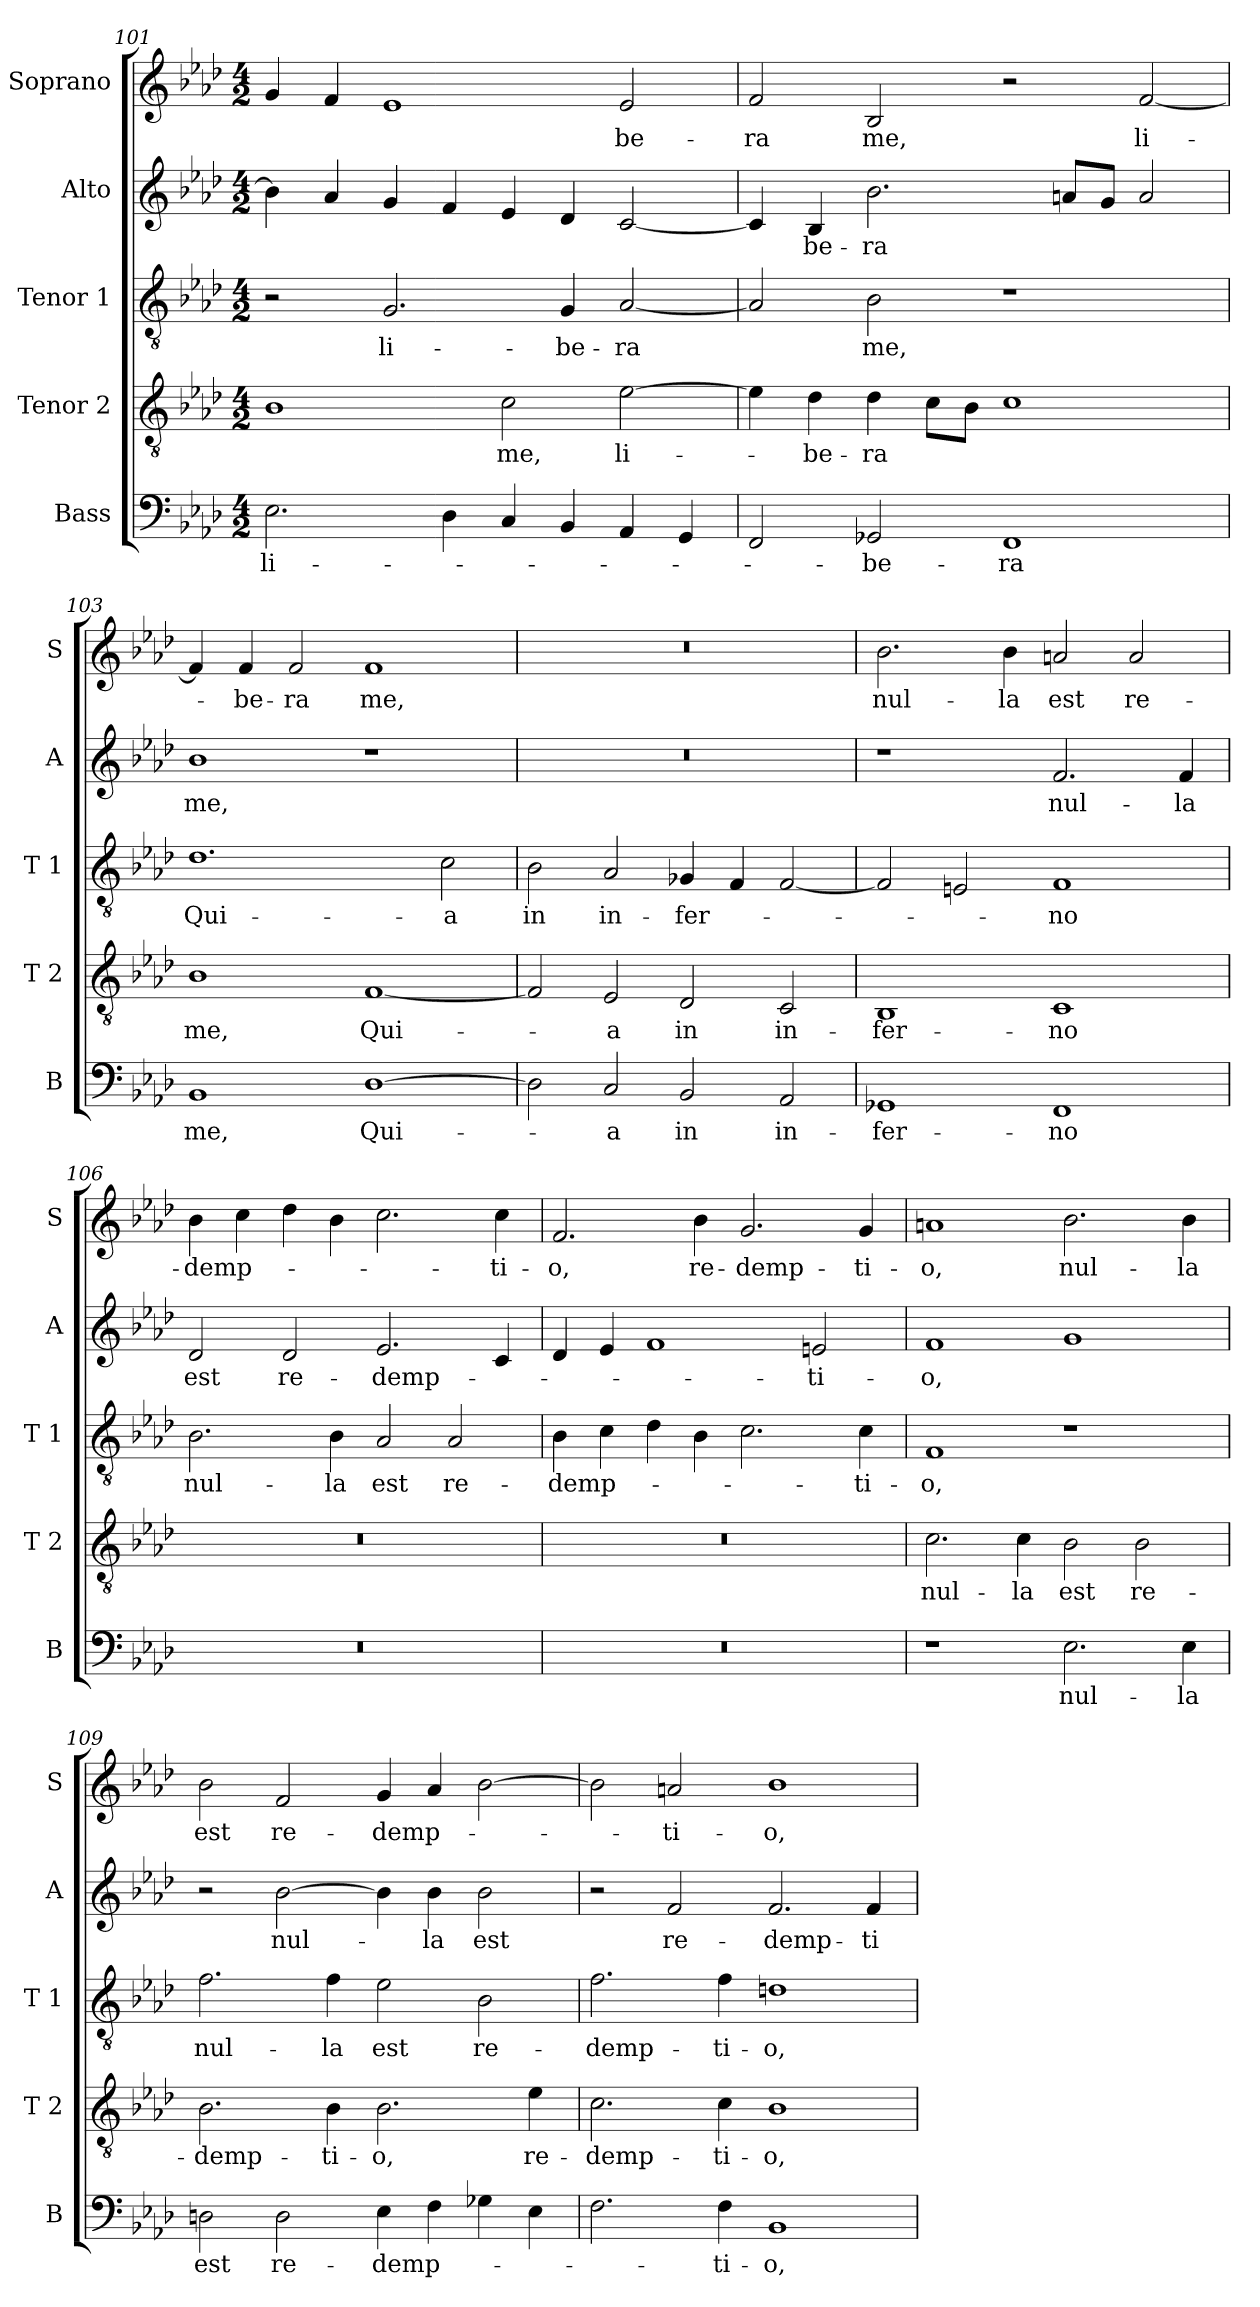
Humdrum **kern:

**kern	**text	**kern	**text	**kern	**text	**kern	**text	**kern	**text
*part5	*part5	*part4	*part4	*part3	*part3	*part2	*part2	*part1	*part1
*staff5	*staff5	*staff4	*staff4	*staff3	*staff3	*staff2	*staff2	*staff1	*staff1
*I"Bass	*	*I"Tenor 2	*	*I"Tenor 1	*	*I"Alto	*	*I"Soprano	*
*I'B	*	*I'T 2	*	*I'T 1	*	*I'A	*	*I'S	*
!!LO:LB:g=z
*clefF4	*	*clefGv2	*	*clefGv2	*	*clefG2	*	*clefG2	*
*k[b-e-a-d-]	*	*k[b-e-a-d-]	*	*k[b-e-a-d-]	*	*k[b-e-a-d-]	*	*k[b-e-a-d-]	*
*A-:	*	*A-:	*	*A-:	*	*A-:	*	*A-:	*
*M4/2	*	*M4/2	*	*M4/2	*	*M4/2	*	*M4/2	*
=101	=101	=101	=101	=101	=101	=101	=101	=101	=101
!	!LO:LY:b	!	!	!	!	!	!	!	!
2.E-\	li-	1B-	.	2r	.	4b-\]	.	4g/	.
.	.	.	.	.	.	4a-/	.	4f/	.
!	!	!	!	!	!LO:LY:b	!	!	!	!
.	.	.	.	2.G/	li-	4g/	.	1e-	.
4D-\	.	.	.	.	.	4f/	.	.	.
!	!	!	!LO:LY:b	!	!	!	!	!	!
4C/	.	2c\	me,	.	.	4e-/	.	.	.
!	!	!	!	!	!LO:LY:b	!	!	!	!
4BB-/	.	.	.	4G/	-be-	4d-/	.	.	.
!	!	!	!LO:LY:b	!	!LO:LY:b	!	!	!	!LO:LY:b
4AA-/	.	[2e-\	li-	[2A-/	-ra	[2c/	.	2e-/	-be-
4GG/	.	.	.	.	.	.	.	.	.
=102	=102	=102	=102	=102	=102	=102	=102	=102	=102
!	!	!	!	!	!	!	!	!	!LO:LY:b
2FF/	.	4e-\]	.	2A-/]	.	4c/]	.	2f/	-ra
!	!	!	!LO:LY:b	!	!	!	!LO:LY:b	!	!
.	.	4d-\	-be-	.	.	4B-/	-be-	.	.
!	!LO:LY:b	!	!LO:LY:b	!	!LO:LY:b	!	!LO:LY:b	!	!LO:LY:b
2GG-X/	-be-	4d-\	-ra	2B-\	me,	2.b-\	-ra	2B-/	me,
.	.	8c\L	.	.	.	.	.	.	.
.	.	8B-\J	.	.	.	.	.	.	.
!	!LO:LY:b	!	!	!	!	!	!	!	!
1FF	-ra	1c	.	1r	.	.	.	2r	.
.	.	.	.	.	.	8an/L	.	.	.
.	.	.	.	.	.	8g/J	.	.	.
!	!	!	!	!	!	!	!	!	!LO:LY:b
.	.	.	.	.	.	2a/	.	[2f/	li-
=103	=103	=103	=103	=103	=103	=103	=103	=103	=103
!	!LO:LY:b	!	!LO:LY:b	!	!LO:LY:b	!	!LO:LY:b	!	!
1BB-	me,	1B-	me,	1.d-	Qui-	1b-	me,	4f/]	.
!	!	!	!	!	!	!	!	!	!LO:LY:b
.	.	.	.	.	.	.	.	4f/	-be-
!	!	!	!	!	!	!	!	!	!LO:LY:b
.	.	.	.	.	.	.	.	2f/	-ra
!	!LO:LY:b	!	!LO:LY:b	!	!	!	!	!	!LO:LY:b
[1D-	Qui-	[1F	Qui-	.	.	1r	.	1f	me,
!	!	!	!	!	!LO:LY:b	!	!	!	!
.	.	.	.	2c\	-a	.	.	.	.
=104	=104	=104	=104	=104	=104	=104	=104	=104	=104
!	!	!	!	!	!LO:LY:b	!	!	!	!
2D-\]	.	2F/]	.	2B-\	in	0r	.	0r	.
!	!LO:LY:b	!	!LO:LY:b	!	!LO:LY:b	!	!	!	!
2C/	-a	2E-/	-a	2A-/	in-	.	.	.	.
!	!LO:LY:b	!	!LO:LY:b	!	!LO:LY:b	!	!	!	!
2BB-/	in	2D-/	in	4G-X/	-fer-	.	.	.	.
.	.	.	.	4F/	.	.	.	.	.
!	!LO:LY:b	!	!LO:LY:b	!	!	!	!	!	!
2AA-/	in-	2C/	in-	[2F/	.	.	.	.	.
=105	=105	=105	=105	=105	=105	=105	=105	=105	=105
!	!LO:LY:b	!	!LO:LY:b	!	!	!	!	!	!LO:LY:b
1GG-X	-fer-	1BB-	-fer-	2F/]	.	1r	.	2.b-\	nul-
.	.	.	.	2En/	.	.	.	.	.
!	!	!	!	!	!	!	!	!	!LO:LY:b
.	.	.	.	.	.	.	.	4b-\	-la
!	!LO:LY:b	!	!LO:LY:b	!	!LO:LY:b	!	!LO:LY:b	!	!LO:LY:b
1FF	-no	1C	-no	1F	-no	2.f/	nul-	2an/	est
!	!	!	!	!	!	!	!	!	!LO:LY:b
.	.	.	.	.	.	.	.	2a/	re-
!	!	!	!	!	!	!	!LO:LY:b	!	!
.	.	.	.	.	.	4f/	-la	.	.
!!LO:PB:g=z
=106	=106	=106	=106	=106	=106	=106	=106	=106	=106
!	!	!	!	!	!LO:LY:b	!	!LO:LY:b	!	!LO:LY:b
0r	.	0r	.	2.B-\	nul-	2d-/	est	4b-\	-demp-
.	.	.	.	.	.	.	.	4cc\	.
!	!	!	!	!	!	!	!LO:LY:b	!	!
.	.	.	.	.	.	2d-/	re-	4dd-\	.
!	!	!	!	!	!LO:LY:b	!	!	!	!
.	.	.	.	4B-\	-la	.	.	4b-\	.
!	!	!	!	!	!LO:LY:b	!	!LO:LY:b	!	!
.	.	.	.	2A-/	est	2.e-/	-demp-	2.cc\	.
!	!	!	!	!	!LO:LY:b	!	!	!	!
.	.	.	.	2A-/	re-	.	.	.	.
!	!	!	!	!	!	!	!	!	!LO:LY:b
.	.	.	.	.	.	4c/	.	4cc\	-ti-
=107	=107	=107	=107	=107	=107	=107	=107	=107	=107
!	!	!	!	!	!LO:LY:b	!	!	!	!LO:LY:b
0r	.	0r	.	4B-\	-demp-	4d-/	.	2.f/	-o,
.	.	.	.	4c\	.	4e-/	.	.	.
.	.	.	.	4d-\	.	1f	.	.	.
!	!	!	!	!	!	!	!	!	!LO:LY:b
.	.	.	.	4B-\	.	.	.	4b-\	re-
!	!	!	!	!	!	!	!	!	!LO:LY:b
.	.	.	.	2.c\	.	.	.	2.g/	-demp-
!	!	!	!	!	!	!	!LO:LY:b	!	!
.	.	.	.	.	.	2en/	-ti-	.	.
!	!	!	!	!	!LO:LY:b	!	!	!	!LO:LY:b
.	.	.	.	4c\	-ti-	.	.	4g/	-ti-
=108	=108	=108	=108	=108	=108	=108	=108	=108	=108
!	!	!	!LO:LY:b	!	!LO:LY:b	!	!LO:LY:b	!	!LO:LY:b
1r	.	2.c\	nul-	1F	-o,	1f	-o,	1an	-o,
!	!	!	!LO:LY:b	!	!	!	!	!	!
.	.	4c\	-la	.	.	.	.	.	.
!	!LO:LY:b	!	!LO:LY:b	!	!	!	!	!	!LO:LY:b
2.E-\	nul-	2B-\	est	1r	.	1g	.	2.b-\	nul-
!	!	!	!LO:LY:b	!	!	!	!	!	!
.	.	2B-\	re-	.	.	.	.	.	.
!	!LO:LY:b	!	!	!	!	!	!	!	!LO:LY:b
4E-\	-la	.	.	.	.	.	.	4b-\	-la
=109	=109	=109	=109	=109	=109	=109	=109	=109	=109
!	!LO:LY:b	!	!LO:LY:b	!	!LO:LY:b	!	!	!	!LO:LY:b
2Dn\	est	2.B-\	-demp-	2.f\	nul-	2r	.	2b-\	est
!	!LO:LY:b	!	!	!	!	!	!LO:LY:b	!	!LO:LY:b
2D\	re-	.	.	.	.	[2b-\	nul-	2f/	re-
!	!	!	!LO:LY:b	!	!LO:LY:b	!	!	!	!
.	.	4B-\	-ti-	4f\	-la	.	.	.	.
!	!LO:LY:b	!	!LO:LY:b	!	!LO:LY:b	!	!	!	!LO:LY:b
4E-\	-demp-	2.B-\	-o,	2e-\	est	4b-\]	.	4g/	-demp-
!	!	!	!	!	!	!	!LO:LY:b	!	!
4F\	.	.	.	.	.	4b-\	-la	4a-/	.
!	!	!	!	!	!LO:LY:b	!	!LO:LY:b	!	!
4G-X\	.	.	.	2B-\	re-	2b-\	est	[2b-\	.
!	!	!	!LO:LY:b	!	!	!	!	!	!
4E-\	.	4e-\	re-	.	.	.	.	.	.
=110	=110	=110	=110	=110	=110	=110	=110	=110	=110
!	!	!	!LO:LY:b	!	!LO:LY:b	!	!	!	!
2.F\	.	2.c\	-demp-	2.f\	-demp-	2r	.	2b-\]	.
!	!	!	!	!	!	!	!LO:LY:b	!	!LO:LY:b
.	.	.	.	.	.	2f/	re-	2an/	-ti-
!	!LO:LY:b	!	!LO:LY:b	!	!LO:LY:b	!	!	!	!
4F\	-ti-	4c\	-ti-	4f\	-ti-	.	.	.	.
!	!LO:LY:b	!	!LO:LY:b	!	!LO:LY:b	!	!LO:LY:b	!	!LO:LY:b
1BB-	-o,	1B-	-o,	1dn	-o,	2.f/	-demp-	1b-	-o,
!	!	!	!	!	!	!	!LO:LY:b	!	!
.	.	.	.	.	.	4f/	-ti-	.	.
=	=	=	=	=	=	=	=	=	=
*-	*-	*-	*-	*-	*-	*-	*-	*-	*-
